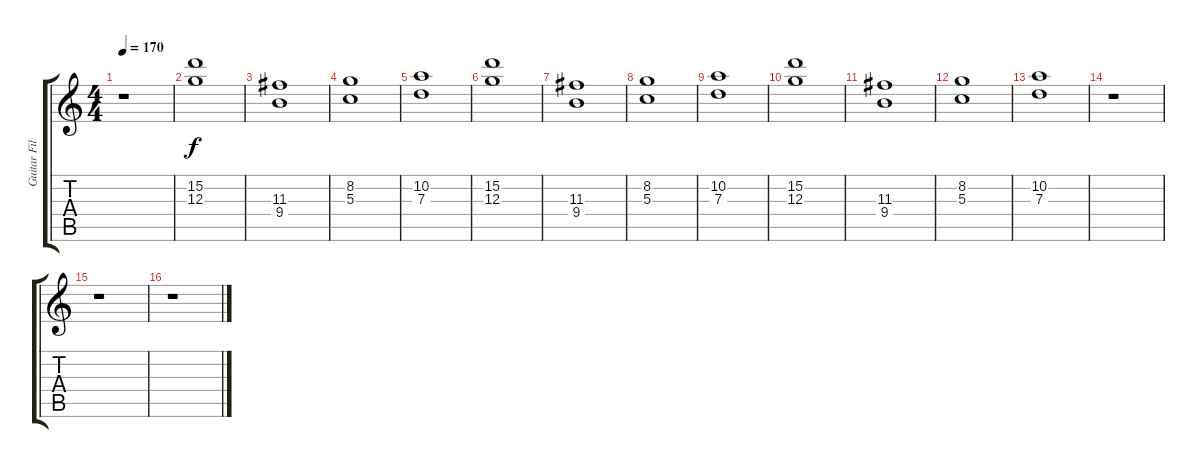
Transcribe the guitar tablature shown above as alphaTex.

\track ("Guitar Fills" "Guitar Fil") {instrument distortionguitar}
\staff {score tabs}
\tuning (E4 B3 G3 D3 A2 E2) {hide}
\ts (4 4)
\tempo 170
\clef g2
\ks c
r.1{dy f} |
(15.2 12.3).1 |
(11.3 9.4).1 |
(8.2 5.3).1 |
(10.2 7.3).1 |
(15.2 12.3).1 |
(11.3 9.4).1 |
(8.2 5.3).1 |
(10.2 7.3).1 |
(15.2 12.3).1 |
(11.3 9.4).1 |
(8.2 5.3).1 |
(10.2 7.3).1 |
r.1 |
r.1 |
r.1
